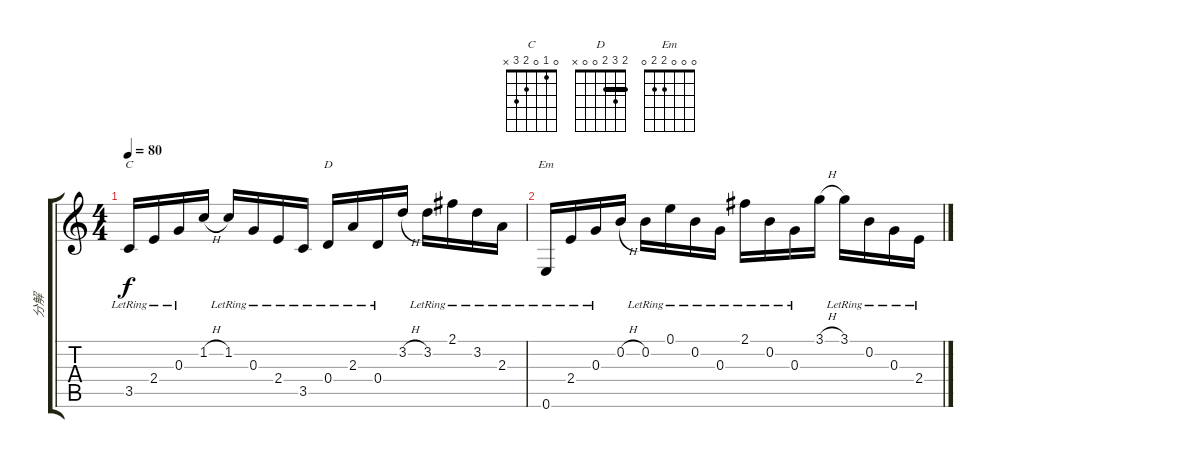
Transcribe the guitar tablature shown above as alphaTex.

\track ("分解" "分解") {instrument acousticguitarsteel}
\staff {score tabs}
\tuning (E4 B3 G3 D3 A2 E2) {hide}
\chord ("C" 0 1 0 2 3 x)
\chord ("D" 2 3 2 0 0 x) {barre 2}
\chord ("Em" 0 0 0 2 2 0)
\ts (4 4)
\tempo 80
\clef g2
\ks c
3.5{lr}.16{ch "C" dy f} 2.4{lr}.16 0.3{lr}.16 1.2{h}.16 1.2{lr}.16 0.3{lr}.16 2.4{lr}.16 3.5{lr}.16 0.4{lr}.16{ch "D"} 2.3{lr}.16 0.4{lr}.16 3.2{h}.16 3.2{lr}.16 2.1{lr}.16 3.2{lr}.16 2.3{lr}.16 |
0.6{lr}.16{ch "Em"} 2.4{lr}.16 0.3{lr}.16 0.2{h}.16 0.2{lr}.16 0.1{lr}.16 0.2{lr}.16 0.3{lr}.16 2.1{lr}.16 0.2{lr}.16 0.3{lr}.16 3.1{h}.16 3.1{lr}.16 0.2{lr}.16 0.3{lr}.16 2.4{lr}.16
